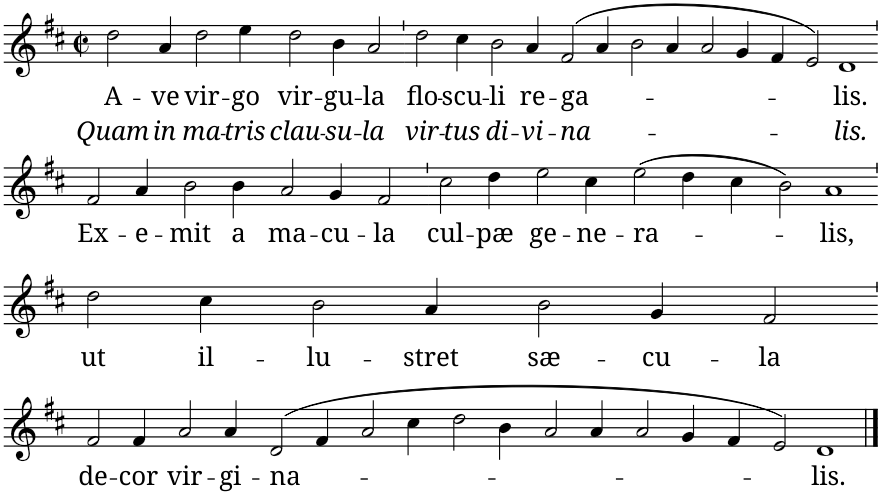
**kern	**text	**text
*part1	*part1	*part1
*staff1	*staff1	*staff1
*I"Piano	*	*
*I'Pno.	*	*
*clefG2	*	*
*k[f#c#]	*	*
*M2/2	*	*
*met(c|)	*	*
=1	=1	=1
!	!LO:LY:b	!LO:LY:b
2dd\	A-	Quam
!	!LO:LY:b	!LO:LY:b
4a/	-ve	in
!	!LO:LY:b	!LO:LY:b
[4dd\	vir-	ma-
4ryy	.	.
!	!LO:LY:b	!LO:LY:b
4ee\	-go	-tris
!	!LO:LY:b	!LO:LY:b
2dd\	vir-	clau-
!	!LO:LY:b	!LO:LY:b
4b\	-gu-	-su-
!	!LO:LY:b	!LO:LY:b
2a/	-la	-la
=2`	=2`	=2`
!	!LO:LY:b	!LO:LY:b
2dd\	flo-	vir-
4dd\]	.	.
!	!LO:LY:b	!LO:LY:b
4cc#\	-scu-	-tus
!	!LO:LY:b	!LO:LY:b
[4b\	-li	di-
!	!LO:LY:b	!LO:LY:b
4a/	re-	-vi-
!	!LO:LY:b	!LO:LY:b
(2f#/	-ga-	-na-
4a/	.	.
2b\	.	.
4a/	.	.
2a/	.	.
4g/	.	.
4f#/	.	.
2e/)	.	.
!	!LO:LY:b	!LO:LY:b
1d	-lis.	-lis.
!!LO:LB:g=z
=3`	=3`	=3`
!	!LO:LY:b	!
2f#/	Ex-	.
4b\]	.	.
!	!LO:LY:b	!
4a/	-e-	.
!	!LO:LY:b	!
[4b\	-mit	.
!	!LO:LY:b	!
4b\	a	.
!	!LO:LY:b	!
2a/	ma-	.
!	!LO:LY:b	!
4g/	-cu-	.
!	!LO:LY:b	!
2f#/	-la	.
=4`	=4`	=4`
!	!LO:LY:b	!
2cc#\	cul-	.
4b\]	.	.
!	!LO:LY:b	!
4dd\	-pæ	.
!	!LO:LY:b	!
[4ee\	ge-	.
!	!LO:LY:b	!
4cc#\	-ne-	.
!	!LO:LY:b	!
(2ee\	-ra-	.
4dd\	.	.
4cc#\	.	.
2b\)	.	.
!	!LO:LY:b	!
1a	-lis,	.
!!LO:LB:g=z
=5`	=5`	=5`
!	!LO:LY:b	!
2dd\	ut	.
4ee\]	.	.
!	!LO:LY:b	!
4cc#\	il-	.
!	!LO:LY:b	!
[4b\	-lu-	.
!	!LO:LY:b	!
4a/	-stret	.
!	!LO:LY:b	!
2b\	sæ-	.
!	!LO:LY:b	!
4g/	-cu-	.
!	!LO:LY:b	!
2f#/	-la	.
!!LO:LB:g=z
=6`	=6`	=6`
!	!LO:LY:b	!
2f#/	de-	.
4b\]	.	.
!	!LO:LY:b	!
4f#/	-cor	.
!	!LO:LY:b	!
[4a/	vir-	.
!	!LO:LY:b	!
4a/	-gi-	.
!	!LO:LY:b	!
(2d/	-na-	.
4f#/	.	.
2a/	.	.
4cc#\	.	.
2dd\	.	.
4b\	.	.
2a/	.	.
4a/	.	.
2a/	.	.
4g/	.	.
4f#/	.	.
2e/)	.	.
!	!LO:LY:b	!
1d	-lis.	.
==7	==7	==7
4a/]	.	.
=	=	=
*-	*-	*-
